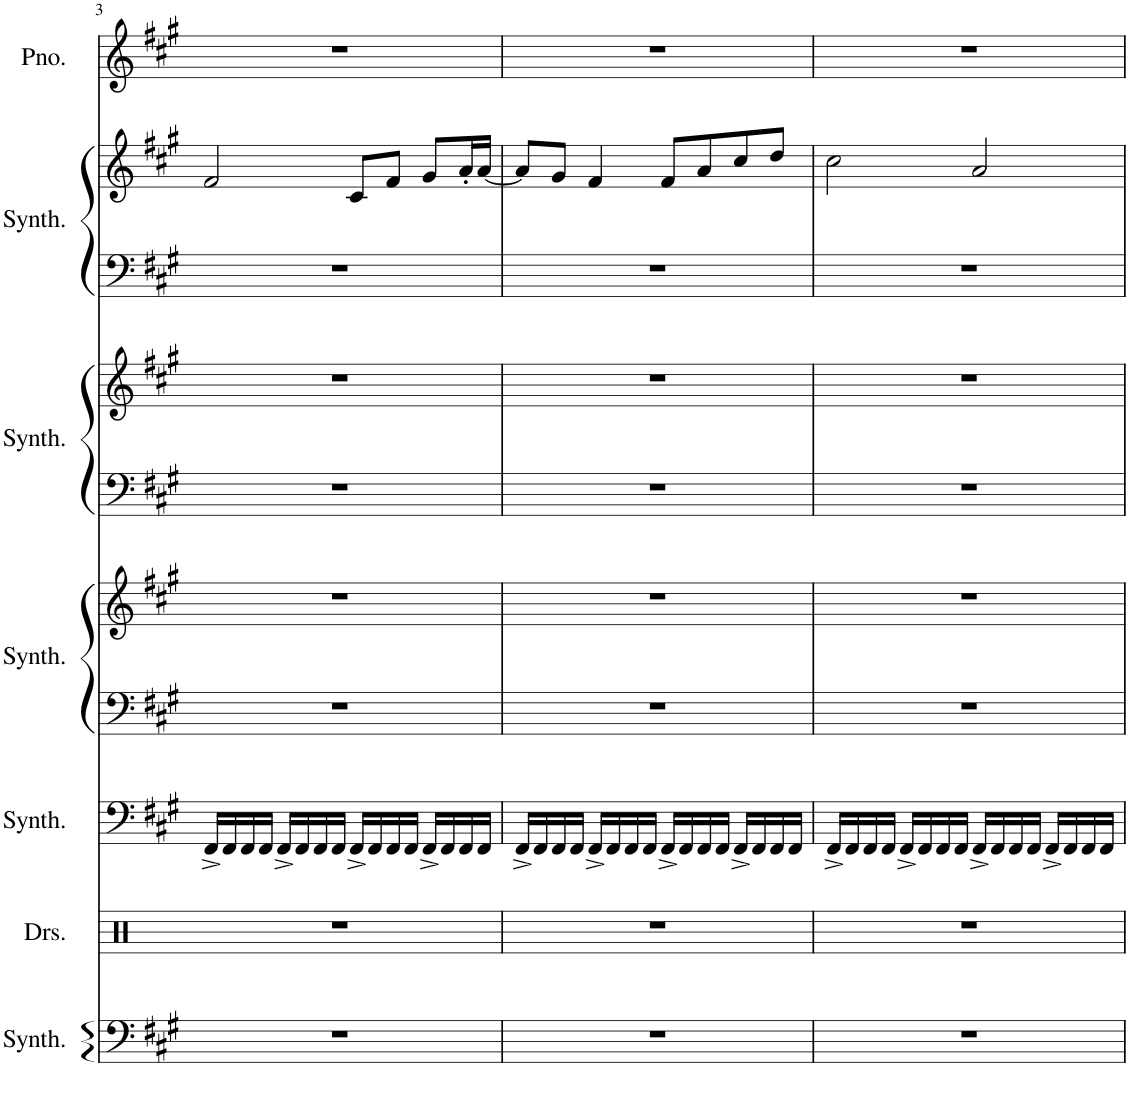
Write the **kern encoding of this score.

**kern	**kern	**kern	**kern	**kern	**kern	**kern	**kern	**kern	**kern
*part7	*part6	*part5	*part4	*part4	*part3	*part3	*part2	*part2	*part1
*staff10	*staff9	*staff8	*staff7	*staff6	*staff5	*staff4	*staff3	*staff2	*staff1
*I"Square Synthesizer	*I"Drumset	*I"Bass Synthesizer	*I"Choir	*	*I"Strings	*	*I"Oboe	*	*I"Celeste
*I'Synth.	*I'Drs.	*I'Synth.	*	*	*	*	*	*	*
!!LO:PB:g=z
*clefF4	*clefX	*clefF4	*clefF4	*clefG2	*clefF4	*clefG2	*clefF4	*clefG2	*clefG2
*k[f#c#g#]	*k[]	*k[f#c#g#]	*k[f#c#g#]	*k[f#c#g#]	*k[f#c#g#]	*k[f#c#g#]	*k[f#c#g#]	*k[f#c#g#]	*k[f#c#g#]
*M4/4	*M4/4	*M4/4	*M4/4	*M4/4	*M4/4	*M4/4	*M4/4	*M4/4	*M4/4
=3	=3	=3	=3	=3	=3	=3	=3	=3	=3
1r	1r	16FF#^/LL	1r	1r	1r	1r	1r	2f#/	1r
.	.	16FF#/	.	.	.	.	.	.	.
.	.	16FF#/	.	.	.	.	.	.	.
.	.	16FF#/JJ	.	.	.	.	.	.	.
.	.	16FF#^/LL	.	.	.	.	.	.	.
.	.	16FF#/	.	.	.	.	.	.	.
.	.	16FF#/	.	.	.	.	.	.	.
.	.	16FF#/JJ	.	.	.	.	.	.	.
.	.	16FF#^/LL	.	.	.	.	.	8c#/L	.
.	.	16FF#/	.	.	.	.	.	.	.
.	.	16FF#/	.	.	.	.	.	8f#/J	.
.	.	16FF#/JJ	.	.	.	.	.	.	.
.	.	16FF#^/LL	.	.	.	.	.	8g#/L	.
.	.	16FF#/	.	.	.	.	.	.	.
.	.	16FF#/	.	.	.	.	.	16a'/L	.
.	.	16FF#/JJ	.	.	.	.	.	[16a/JJ	.
=4	=4	=4	=4	=4	=4	=4	=4	=4	=4
1r	1r	16FF#^/LL	1r	1r	1r	1r	1r	8a/L]	1r
.	.	16FF#/	.	.	.	.	.	.	.
.	.	16FF#/	.	.	.	.	.	8g#/J	.
.	.	16FF#/JJ	.	.	.	.	.	.	.
.	.	16FF#^/LL	.	.	.	.	.	4f#/	.
.	.	16FF#/	.	.	.	.	.	.	.
.	.	16FF#/	.	.	.	.	.	.	.
.	.	16FF#/JJ	.	.	.	.	.	.	.
.	.	16FF#^/LL	.	.	.	.	.	8f#/L	.
.	.	16FF#/	.	.	.	.	.	.	.
.	.	16FF#/	.	.	.	.	.	8a/	.
.	.	16FF#/JJ	.	.	.	.	.	.	.
.	.	16FF#^/LL	.	.	.	.	.	8cc#/	.
.	.	16FF#/	.	.	.	.	.	.	.
.	.	16FF#/	.	.	.	.	.	8dd/J	.
.	.	16FF#/JJ	.	.	.	.	.	.	.
=5	=5	=5	=5	=5	=5	=5	=5	=5	=5
1r	1r	16FF#^/LL	1r	1r	1r	1r	1r	2cc#\	1r
.	.	16FF#/	.	.	.	.	.	.	.
.	.	16FF#/	.	.	.	.	.	.	.
.	.	16FF#/JJ	.	.	.	.	.	.	.
.	.	16FF#^/LL	.	.	.	.	.	.	.
.	.	16FF#/	.	.	.	.	.	.	.
.	.	16FF#/	.	.	.	.	.	.	.
.	.	16FF#/JJ	.	.	.	.	.	.	.
.	.	16FF#^/LL	.	.	.	.	.	2a/	.
.	.	16FF#/	.	.	.	.	.	.	.
.	.	16FF#/	.	.	.	.	.	.	.
.	.	16FF#/JJ	.	.	.	.	.	.	.
.	.	16FF#^/LL	.	.	.	.	.	.	.
.	.	16FF#/	.	.	.	.	.	.	.
.	.	16FF#/	.	.	.	.	.	.	.
.	.	16FF#/JJ	.	.	.	.	.	.	.
=	=	=	=	=	=	=	=	=	=
*-	*-	*-	*-	*-	*-	*-	*-	*-	*-
